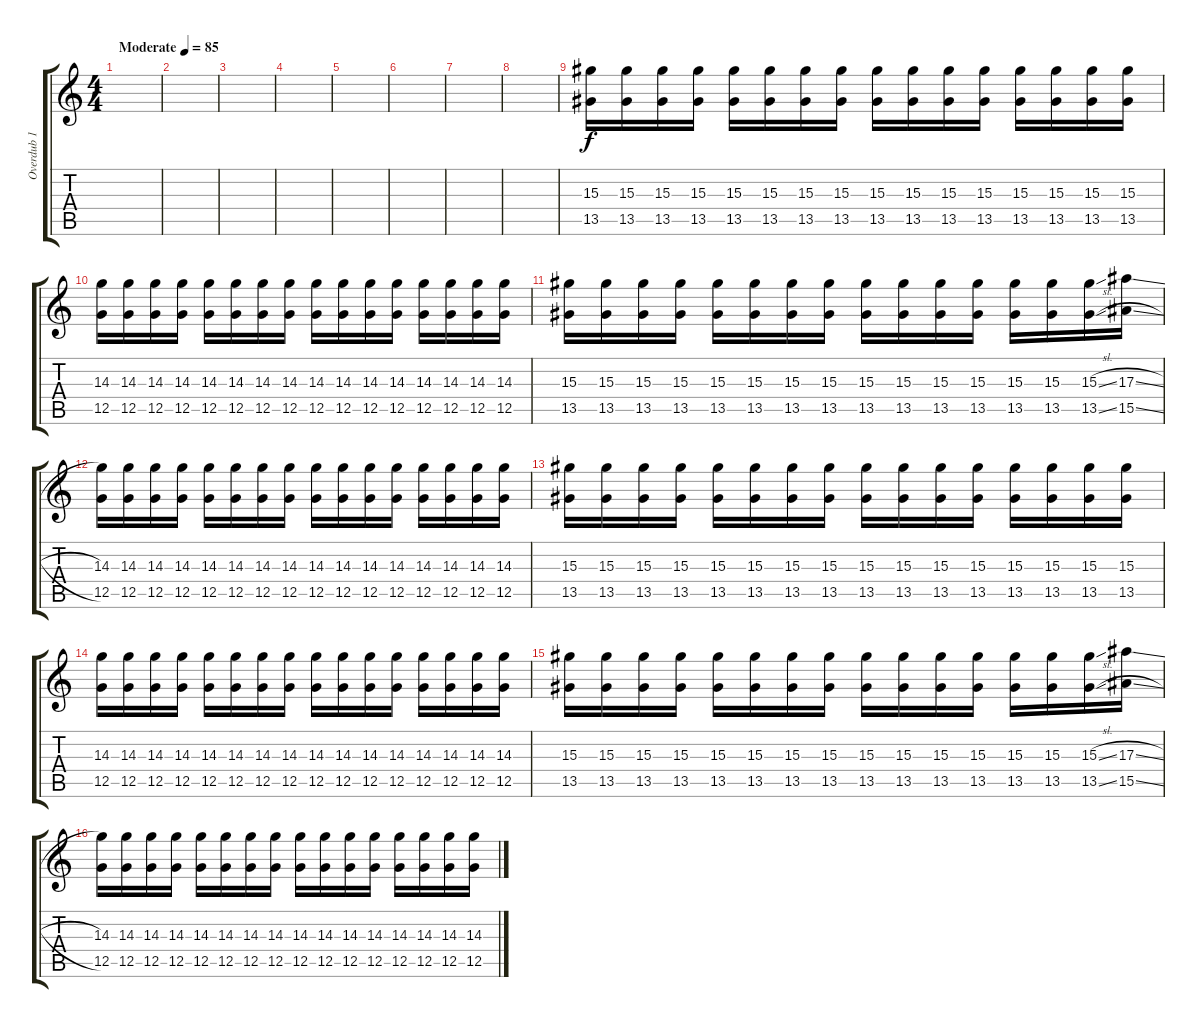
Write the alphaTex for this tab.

\track ("Overdub 1" "Overdub 1") {instrument distortionguitar}
\staff {score tabs}
\tuning (D4 A3 F3 C3 G2 C2) {hide}
\ts (4 4)
\tempo (85 "Moderate")
\clef g2
\ks c
|
|
|
|
|
|
|
|
(15.3 13.5).16 (15.3 13.5).16 (15.3 13.5).16 (15.3 13.5).16 (15.3 13.5).16 (15.3 13.5).16 (15.3 13.5).16 (15.3 13.5).16 (15.3 13.5).16 (15.3 13.5).16 (15.3 13.5).16 (15.3 13.5).16 (15.3 13.5).16 (15.3 13.5).16 (15.3 13.5).16 (15.3 13.5).16 |
(14.3 12.5).16 (14.3 12.5).16 (14.3 12.5).16 (14.3 12.5).16 (14.3 12.5).16 (14.3 12.5).16 (14.3 12.5).16 (14.3 12.5).16 (14.3 12.5).16 (14.3 12.5).16 (14.3 12.5).16 (14.3 12.5).16 (14.3 12.5).16 (14.3 12.5).16 (14.3 12.5).16 (14.3 12.5).16 |
(15.3 13.5).16 (15.3 13.5).16 (15.3 13.5).16 (15.3 13.5).16 (15.3 13.5).16 (15.3 13.5).16 (15.3 13.5).16 (15.3 13.5).16 (15.3 13.5).16 (15.3 13.5).16 (15.3 13.5).16 (15.3 13.5).16 (15.3 13.5).16 (15.3 13.5).16 (15.3{sl} 13.5{sl}).16 (17.3{sl} 15.5{sl}).16 |
(14.3 12.5).16 (14.3 12.5).16 (14.3 12.5).16 (14.3 12.5).16 (14.3 12.5).16 (14.3 12.5).16 (14.3 12.5).16 (14.3 12.5).16 (14.3 12.5).16 (14.3 12.5).16 (14.3 12.5).16 (14.3 12.5).16 (14.3 12.5).16 (14.3 12.5).16 (14.3 12.5).16 (14.3 12.5).16 |
(15.3 13.5).16 (15.3 13.5).16 (15.3 13.5).16 (15.3 13.5).16 (15.3 13.5).16 (15.3 13.5).16 (15.3 13.5).16 (15.3 13.5).16 (15.3 13.5).16 (15.3 13.5).16 (15.3 13.5).16 (15.3 13.5).16 (15.3 13.5).16 (15.3 13.5).16 (15.3 13.5).16 (15.3 13.5).16 |
(14.3 12.5).16 (14.3 12.5).16 (14.3 12.5).16 (14.3 12.5).16 (14.3 12.5).16 (14.3 12.5).16 (14.3 12.5).16 (14.3 12.5).16 (14.3 12.5).16 (14.3 12.5).16 (14.3 12.5).16 (14.3 12.5).16 (14.3 12.5).16 (14.3 12.5).16 (14.3 12.5).16 (14.3 12.5).16 |
(15.3 13.5).16 (15.3 13.5).16 (15.3 13.5).16 (15.3 13.5).16 (15.3 13.5).16 (15.3 13.5).16 (15.3 13.5).16 (15.3 13.5).16 (15.3 13.5).16 (15.3 13.5).16 (15.3 13.5).16 (15.3 13.5).16 (15.3 13.5).16 (15.3 13.5).16 (15.3{sl} 13.5{sl}).16 (17.3{sl} 15.5{sl}).16 |
(14.3 12.5).16 (14.3 12.5).16 (14.3 12.5).16 (14.3 12.5).16 (14.3 12.5).16 (14.3 12.5).16 (14.3 12.5).16 (14.3 12.5).16 (14.3 12.5).16 (14.3 12.5).16 (14.3 12.5).16 (14.3 12.5).16 (14.3 12.5).16 (14.3 12.5).16 (14.3 12.5).16 (14.3 12.5).16
